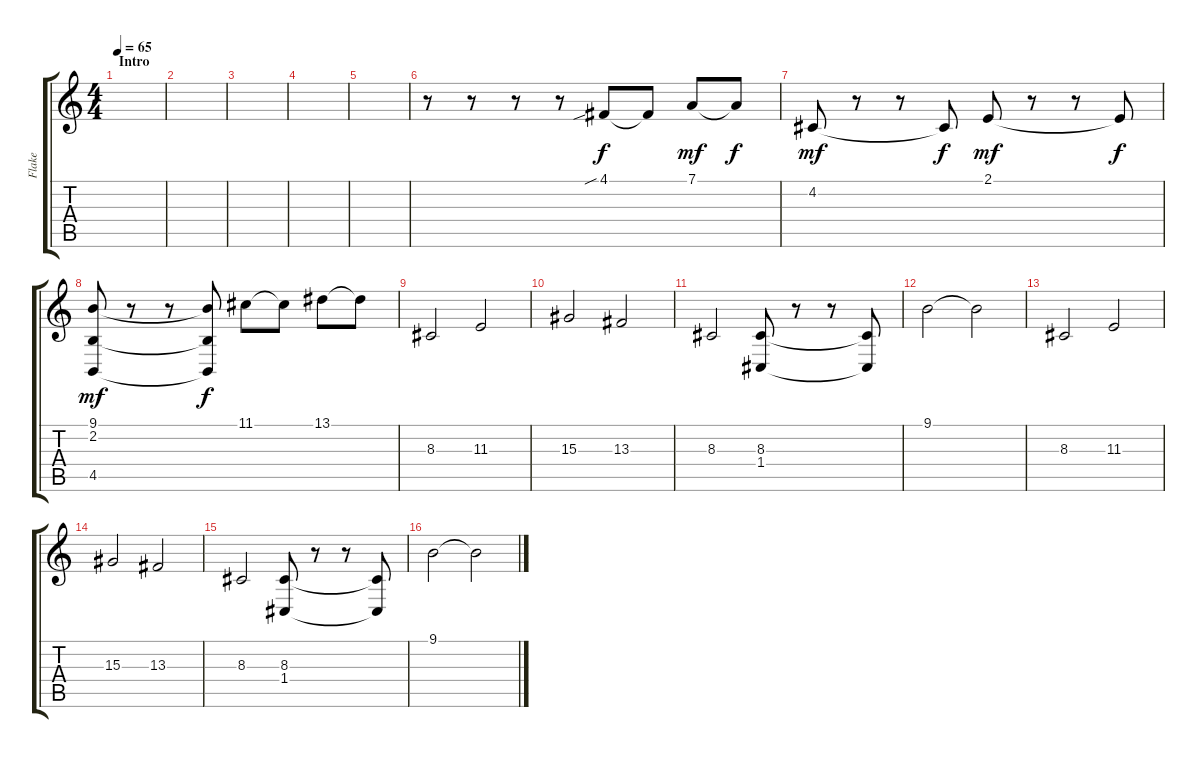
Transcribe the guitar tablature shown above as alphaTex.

\track ("Flake" "Flake") {instrument lead2sawtooth}
\staff {score tabs}
\tuning (D4 A3 F3 C3 G2 C2) {hide}
\ts (4 4)
\section ("" "Intro")
\tempo 65
\clef g2
\ks c
|
|
|
|
|
r.8{instrument stringensemble1} r.8 r.8 r.8 4.1{sib}.8 4.1{t}.8{dy f} 7.1.8{dy mf} 7.1{t}.8{dy f} |
4.2.8{dy mf instrument stringensemble1} r.8 r.8 4.2{t}.8{dy f} 2.1.8{dy mf} r.8 r.8 2.1{t}.8{dy f} |
(9.1 2.2 4.5).8{dy mf} r.8 r.8 (9.1{t} 2.2{t} 4.5{t}).8{dy f} 11.1.8 11.1{t}.8 13.1.8 13.1{t}.8 |
8.3.2{instrument violin} 11.3.2 |
15.3.2 13.3.2 |
8.3.2 (8.3 1.4).8 r.8 r.8 (8.3{t} 1.4{t}).8 |
9.1.2 9.1{t}.2 |
8.3.2{instrument violin} 11.3.2 |
15.3.2 13.3.2 |
8.3.2 (8.3 1.4).8 r.8 r.8 (8.3{t} 1.4{t}).8 |
9.1.2 9.1{t}.2
